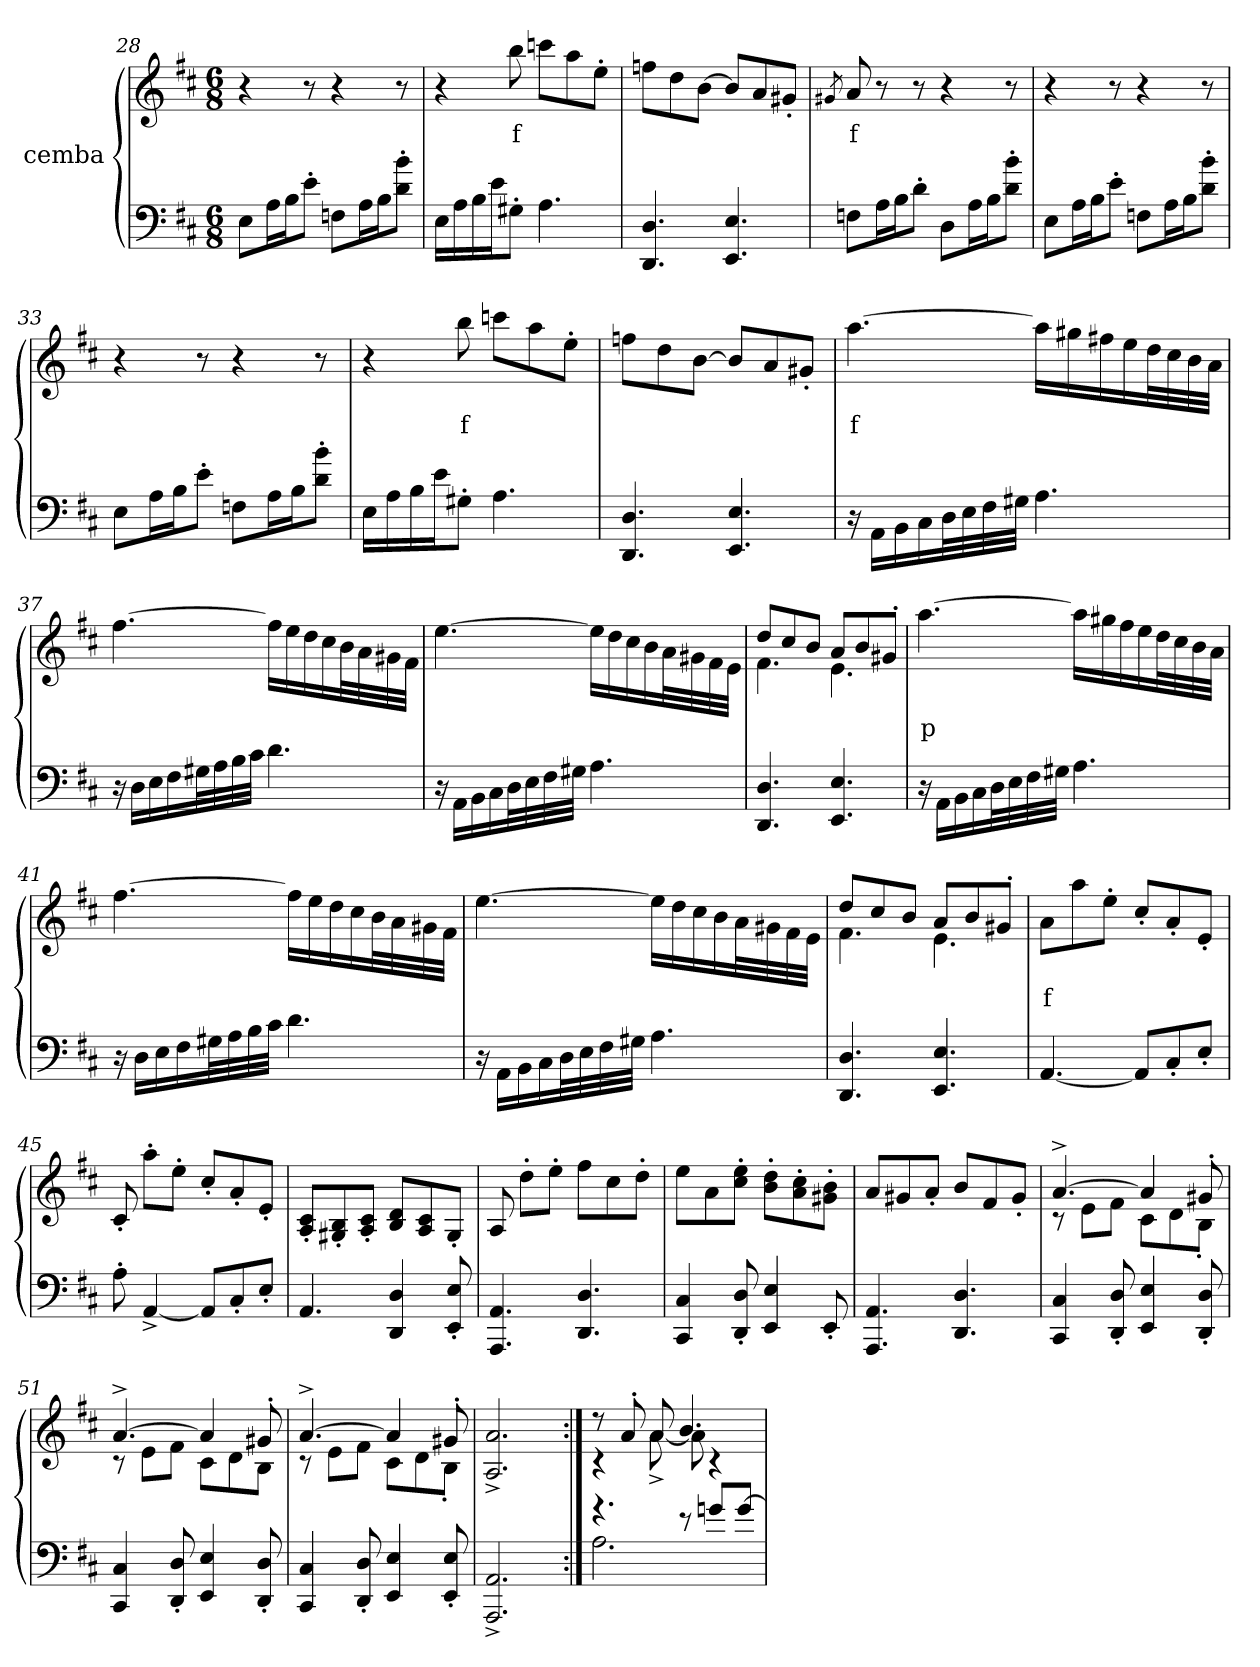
**kern	**kern	**text
*part2	*part1	*part1
*staff2	*staff1	*staff1
*I"cemba	*I"cemba	*
*clefF4	*clefG2	*
*k[f#c#]	*k[f#c#]	*
*D:	*D:	*
*M6/8	*M6/8	*
=28	=28	=28
8E\L	4r	.
16A\L	.	.
16B\J	.	.
8e'>\J	8r	.
8Fn\L	4r	.
16A\L	.	.
16B\J	.	.
8d\'> 8b\'>J	8r	.
=29	=29	=29
16E\LL	4r	.
16A\	.	.
16B\	.	.
16e\J	.	.
8G#X'>\J	8bb\	f
4.A\	8cccn\L	.
.	8aa\	.
.	8ee'>\J	.
=30	=30	=30
4.DD/ 4.D/	8ffn\L	.
.	8dd\	.
.	[8b\J	.
4.EE/ 4.E/	8b/L]	.
.	8a/	.
.	8g#X'>/J	.
=31	=31	=31
.	8qg#X/	.
8Fn\L	8a/	f
16A\L	8r	.
16B\J	.	.
8d'>\J	8r	.
8D\L	4r	.
16A\L	.	.
16B\J	.	.
8d\'> 8b\'>J	8r	.
=32	=32	=32
8E\L	4r	.
16A\L	.	.
16B\J	.	.
8e'>\J	8r	.
8Fn\L	4r	.
16A\L	.	.
16B\J	.	.
8d\'> 8b\'>J	8r	.
=33	=33	=33
8E\L	4r	.
16A\L	.	.
16B\J	.	.
8e'>\J	8r	.
8Fn\L	4r	.
16A\L	.	.
16B\J	.	.
8d\'> 8b\'>J	8r	.
=34	=34	=34
16E\LL	4r	.
16A\	.	.
16B\	.	.
16e\J	.	.
8G#X'>\J	8bb\	f
4.A\	8cccn\L	.
.	8aa\	.
.	8ee'>\J	.
=35	=35	=35
4.DD/ 4.D/	8ffn\L	.
.	8dd\	.
.	[8b\J	.
4.EE/ 4.E/	8b/L]	.
.	8a/	.
.	8g#X'>/J	.
=36	=36	=36
16r	[4.aa\	f
16AA\LL	.	.
16BB\	.	.
16C#\	.	.
32D\L	.	.
32E\	.	.
32F#\	.	.
32G#X\JJJ	.	.
4.A\	16aa\LL]	.
.	16gg#X\	.
.	16ff#X\	.
.	16ee\	.
.	32dd\L	.
.	32cc#\	.
.	32b\	.
.	32a\JJJ	.
=37	=37	=37
16r	[4.ff#\	.
16D\LL	.	.
16E\	.	.
16F#\	.	.
32G#X\L	.	.
32A\	.	.
32B\	.	.
32c#\JJJ	.	.
4.d\	16ff#\LL]	.
.	16ee\	.
.	16dd\	.
.	16cc#\	.
.	32b\L	.
.	32a\	.
.	32g#X\	.
.	32f#\JJJ	.
=38	=38	=38
16r	[4.ee\	.
16AA\LL	.	.
16BB\	.	.
16C#\	.	.
32D\L	.	.
32E\	.	.
32F#\	.	.
32G#X\JJJ	.	.
4.A\	16ee\LL]	.
.	16dd\	.
.	16cc#\	.
.	16b\	.
.	32a\L	.
.	32g#X\	.
.	32f#\	.
.	32e\JJJ	.
=39	=39	=39
*	*^	*
4.DD/ 4.D/	8dd/L	4.f#\	.
.	8cc#/	.	.
.	8b/J	.	.
4.EE/ 4.E/	8a/L	4.e\	.
.	8b/	.	.
.	8g#X'>/J	.	.
*	*v	*v	*
=40	=40	=40
16r	[4.aa\	p
16AA\LL	.	.
16BB\	.	.
16C#\	.	.
32D\L	.	.
32E\	.	.
32F#\	.	.
32G#X\JJJ	.	.
4.A\	16aa\LL]	.
.	16gg#X\	.
.	16ff#\	.
.	16ee\	.
.	32dd\L	.
.	32cc#\	.
.	32b\	.
.	32a\JJJ	.
=41	=41	=41
16r	[4.ff#\	.
16D\LL	.	.
16E\	.	.
16F#\	.	.
32G#X\L	.	.
32A\	.	.
32B\	.	.
32c#\JJJ	.	.
4.d\	16ff#\LL]	.
.	16ee\	.
.	16dd\	.
.	16cc#\	.
.	32b\L	.
.	32a\	.
.	32g#X\	.
.	32f#\JJJ	.
=42	=42	=42
16r	[4.ee\	.
16AA\LL	.	.
16BB\	.	.
16C#\	.	.
32D\L	.	.
32E\	.	.
32F#\	.	.
32G#X\JJJ	.	.
4.A\	16ee\LL]	.
.	16dd\	.
.	16cc#\	.
.	16b\	.
.	32a\L	.
.	32g#X\	.
.	32f#\	.
.	32e\JJJ	.
=43	=43	=43
*	*^	*
4.DD/ 4.D/	8dd/L	4.f#\	.
.	8cc#/	.	.
.	8b/J	.	.
4.EE/ 4.E/	8a/L	4.e\	.
.	8b/	.	.
.	8g#X'>/J	.	.
*	*v	*v	*
=44	=44	=44
[4.AA/	8a\L	f
.	8aa\	.
.	8ee'>\J	.
8AA/L]	8cc#'>/L	.
8C#'>/	8a'>/	.
8E'>/J	8e'>/J	.
=45	=45	=45
8A'>\	8c#'>/	.
[4AA^>/	8aa'>\L	.
.	8ee'>\J	.
8AA/L]	8cc#'>/L	.
8C#'>/	8a'>/	.
8E'>/J	8e'>/J	.
=46	=46	=46
4.AA/	8A/'> 8c#/'>L	.
.	8G#X/'> 8B/'>	.
.	8A/'> 8c#/'>J	.
4DD/ 4D/	8B/ 8d/L	.
.	8A/ 8c#/	.
8EE/'> 8E/'>	8G#'>/J	.
=47	=47	=47
4.AAA/ 4.AA/	8A/	.
.	8dd'>\L	.
.	8ee'>\J	.
4.DD/ 4.D/	8ff#\L	.
.	8cc#\	.
.	8dd'>\J	.
=48	=48	=48
4CC#/ 4C#/	8ee\L	.
.	8a\	.
8DD/'> 8D/'>	8cc#\'> 8ee\'>J	.
4EE/ 4E/	8b\'> 8dd\'>L	.
.	8a\'> 8cc#\'>	.
8EE'>/	8g#X\'> 8b\'>J	.
=49	=49	=49
4.AAA/ 4.AA/	8a/L	.
.	8g#X/	.
.	8a'>/J	.
4.DD/ 4.D/	8b/L	.
.	8f#/	.
.	8g#'>/J	.
=50	=50	=50
*	*^	*
4CC#/ 4C#/	[4.a^>/	8r	.
.	.	8e\L	.
8DD/'> 8D/'>	.	8f#\J	.
4EE/ 4E/	4a/]	8c#\L	.
.	.	8d\	.
8DD/'> 8D/'>	8g#X'>/	8B'>\J	.
=51	=51	=51	=51
4CC#/ 4C#/	[4.a^>/	8r	.
.	.	8e\L	.
8DD/'> 8D/'>	.	8f#\J	.
4EE/ 4E/	4a/]	8c#\L	.
.	.	8d\	.
8DD/'> 8D/'>	8g#X'>/	8B\J	.
=52	=52	=52	=52
4CC#/ 4C#/	[4.a^>/	8r	.
.	.	8e\L	.
8DD/'> 8D/'>	.	8f#\J	.
4EE/ 4E/	4a/]	8c#\L	.
.	.	8d\	.
8EE/'> 8E/'>	8g#X'>/	8B'>\J	.
*	*v	*v	*
=53	=53	=53
2.AAA/^> 2.AA/^>	2.A/^> 2.a/^>	.
=54:|!	=54:|!	=54:|!
*^	*^	*
4.r	2.A\	8r	4r	.
.	.	8a'>/	.	.
.	.	8a/	[8a^>\	.
8r	.	4.b/	8a\]	.
8gn/L	.	.	4r	.
[8g/J	.	.	.	.
*v	*v	*	*	*
*	*v	*v	*
=	=	=
*-	*-	*-
